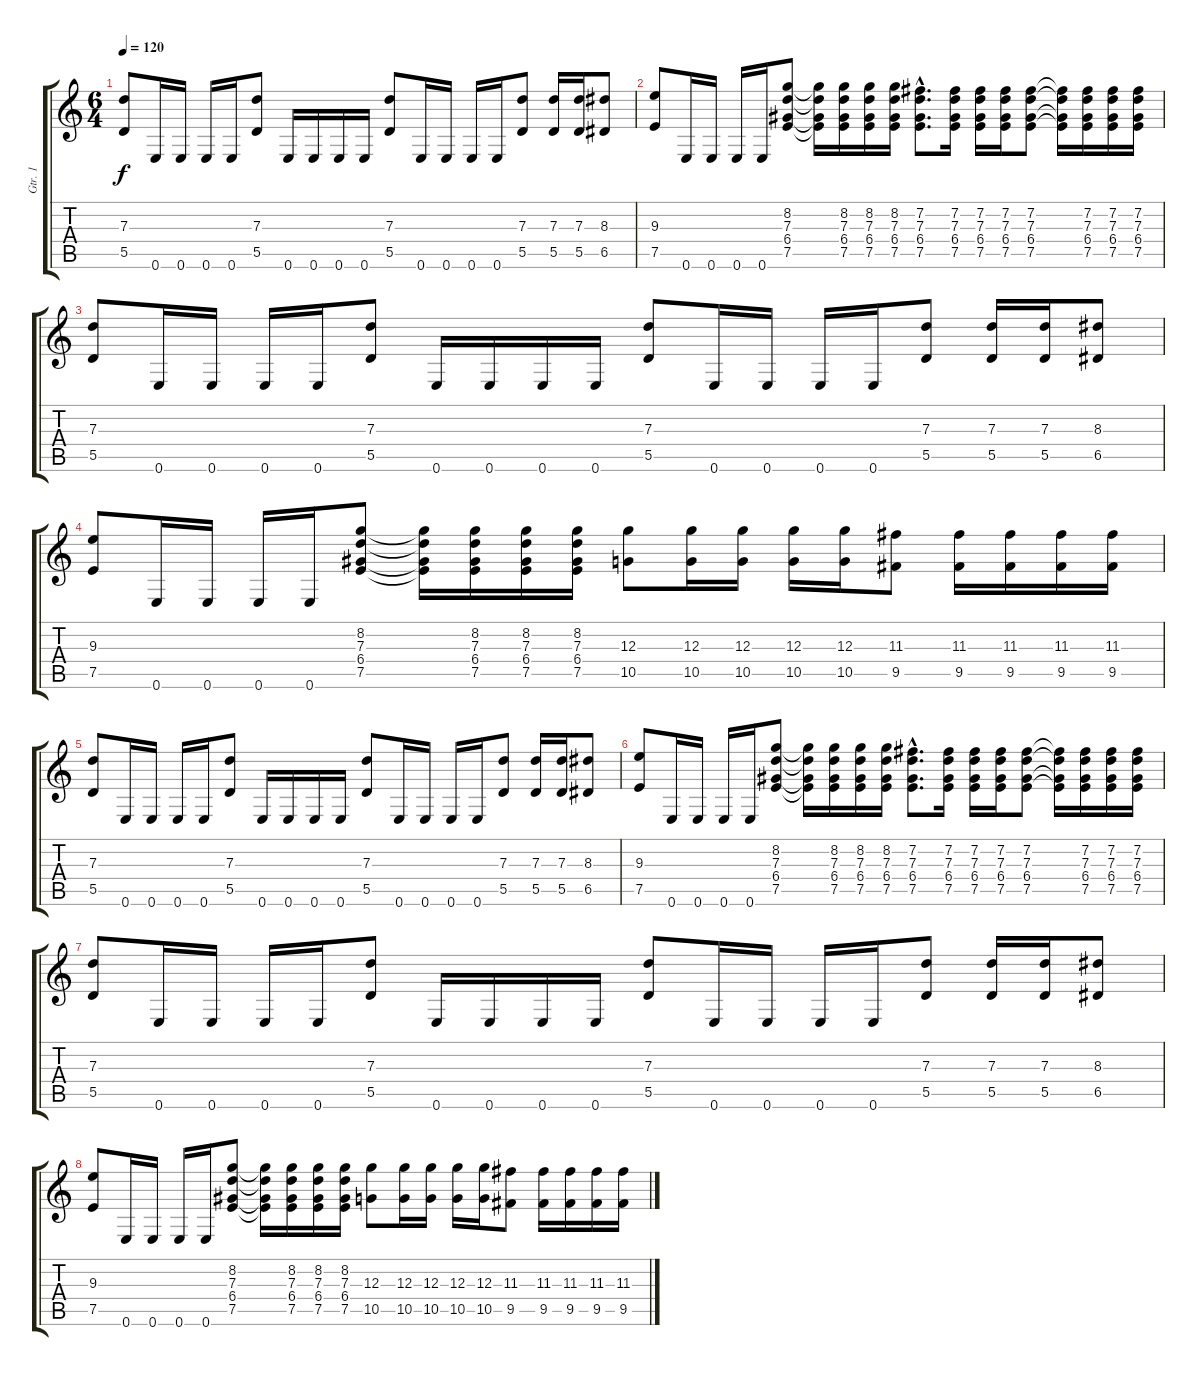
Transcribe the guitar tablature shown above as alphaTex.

\track ("Gtr. 1" "Gtr. 1") {instrument distortionguitar}
\staff {score tabs}
\tuning (E4 B3 G3 D3 A2 E2) {hide}
\ts (6 4)
\tempo 120
\clef g2
\ks c
(7.3 5.5).8{dy f instrument distortionguitar} 0.6.16 0.6.16 0.6.16 0.6.16 (7.3 5.5).8 0.6.16 0.6.16 0.6.16 0.6.16 (7.3 5.5).8 0.6.16 0.6.16 0.6.16 0.6.16 (7.3 5.5).8 (7.3 5.5).16 (7.3 5.5).16 (8.3 6.5).8 |
(9.3 7.5).8 0.6.16 0.6.16 0.6.16 0.6.16 (8.2 7.3 6.4 7.5).8 (8.2{t} 7.3{t} 6.4{t} 7.5{t}).16 (8.2 7.3 6.4 7.5).16 (8.2 7.3 6.4 7.5).16 (8.2 7.3 6.4 7.5).16 (7.2{hac} 7.3{hac} 6.4{hac} 7.5{hac}).8{d} (7.2 7.3 6.4 7.5).16 (7.2 7.3 6.4 7.5).16 (7.2 7.3 6.4 7.5).16 (7.2 7.3 6.4 7.5).8 (7.2{t} 7.3{t} 6.4{t} 7.5{t}).16 (7.2 7.3 6.4 7.5).16 (7.2 7.3 6.4 7.5).16 (7.2 7.3 6.4 7.5).16 |
(7.3 5.5).8 0.6.16 0.6.16 0.6.16 0.6.16 (7.3 5.5).8 0.6.16 0.6.16 0.6.16 0.6.16 (7.3 5.5).8 0.6.16 0.6.16 0.6.16 0.6.16 (7.3 5.5).8 (7.3 5.5).16 (7.3 5.5).16 (8.3 6.5).8 |
(9.3 7.5).8 0.6.16 0.6.16 0.6.16 0.6.16 (8.2 7.3 6.4 7.5).8 (8.2{t} 7.3{t} 6.4{t} 7.5{t}).16 (8.2 7.3 6.4 7.5).16 (8.2 7.3 6.4 7.5).16 (8.2 7.3 6.4 7.5).16 (12.3 10.5).8 (12.3 10.5).16 (12.3 10.5).16 (12.3 10.5).16 (12.3 10.5).16 (11.3 9.5).8 (11.3 9.5).16 (11.3 9.5).16 (11.3 9.5).16 (11.3 9.5).16 |
(7.3 5.5).8 0.6.16 0.6.16 0.6.16 0.6.16 (7.3 5.5).8 0.6.16 0.6.16 0.6.16 0.6.16 (7.3 5.5).8 0.6.16 0.6.16 0.6.16 0.6.16 (7.3 5.5).8 (7.3 5.5).16 (7.3 5.5).16 (8.3 6.5).8 |
(9.3 7.5).8 0.6.16 0.6.16 0.6.16 0.6.16 (8.2 7.3 6.4 7.5).8 (8.2{t} 7.3{t} 6.4{t} 7.5{t}).16 (8.2 7.3 6.4 7.5).16 (8.2 7.3 6.4 7.5).16 (8.2 7.3 6.4 7.5).16 (7.2{hac} 7.3{hac} 6.4{hac} 7.5{hac}).8{d} (7.2 7.3 6.4 7.5).16 (7.2 7.3 6.4 7.5).16 (7.2 7.3 6.4 7.5).16 (7.2 7.3 6.4 7.5).8 (7.2{t} 7.3{t} 6.4{t} 7.5{t}).16 (7.2 7.3 6.4 7.5).16 (7.2 7.3 6.4 7.5).16 (7.2 7.3 6.4 7.5).16 |
(7.3 5.5).8 0.6.16 0.6.16 0.6.16 0.6.16 (7.3 5.5).8 0.6.16 0.6.16 0.6.16 0.6.16 (7.3 5.5).8 0.6.16 0.6.16 0.6.16 0.6.16 (7.3 5.5).8 (7.3 5.5).16 (7.3 5.5).16 (8.3 6.5).8 |
(9.3 7.5).8 0.6.16 0.6.16 0.6.16 0.6.16 (8.2 7.3 6.4 7.5).8 (8.2{t} 7.3{t} 6.4{t} 7.5{t}).16 (8.2 7.3 6.4 7.5).16 (8.2 7.3 6.4 7.5).16 (8.2 7.3 6.4 7.5).16 (12.3 10.5).8 (12.3 10.5).16 (12.3 10.5).16 (12.3 10.5).16 (12.3 10.5).16 (11.3 9.5).8 (11.3 9.5).16 (11.3 9.5).16 (11.3 9.5).16 (11.3 9.5).16
